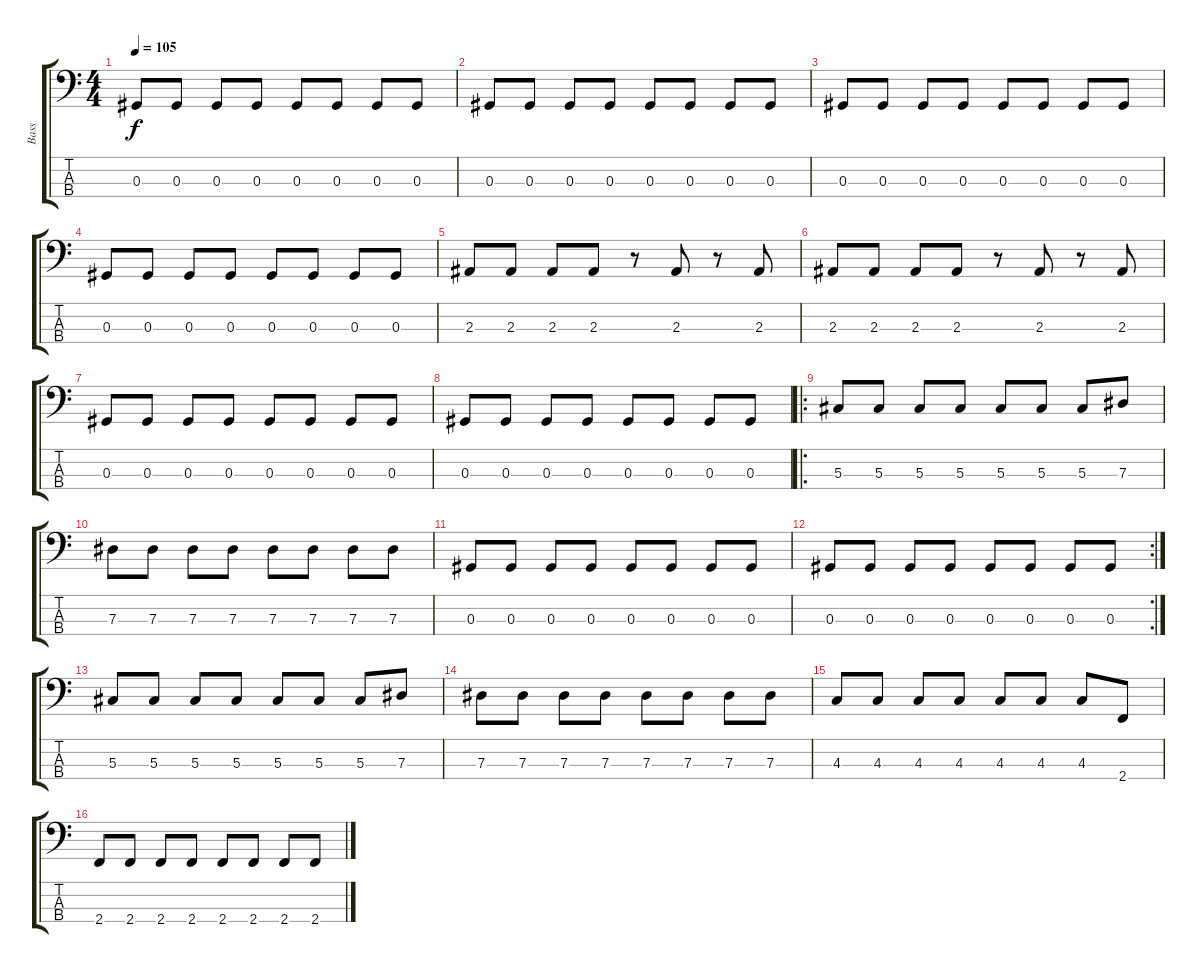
\track ("Bass" "Bass") {instrument electricbassfinger}
\staff {score tabs}
\tuning (Gb2 Db2 Ab1 Eb1) {hide}
\ts (4 4)
\tempo 105
\clef f4
\ks c
0.3.8{dy f} 0.3.8 0.3.8 0.3.8 0.3.8 0.3.8 0.3.8 0.3.8 |
0.3.8 0.3.8 0.3.8 0.3.8 0.3.8 0.3.8 0.3.8 0.3.8 |
0.3.8 0.3.8 0.3.8 0.3.8 0.3.8 0.3.8 0.3.8 0.3.8 |
0.3.8 0.3.8 0.3.8 0.3.8 0.3.8 0.3.8 0.3.8 0.3.8 |
2.3.8 2.3.8 2.3.8 2.3.8 r.8 2.3.8 r.8 2.3.8 |
2.3.8 2.3.8 2.3.8 2.3.8 r.8 2.3.8 r.8 2.3.8 |
0.3.8 0.3.8 0.3.8 0.3.8 0.3.8 0.3.8 0.3.8 0.3.8 |
0.3.8 0.3.8 0.3.8 0.3.8 0.3.8 0.3.8 0.3.8 0.3.8 |
\ro
5.3.8 5.3.8 5.3.8 5.3.8 5.3.8 5.3.8 5.3.8 7.3.8 |
7.3.8 7.3.8 7.3.8 7.3.8 7.3.8 7.3.8 7.3.8 7.3.8 |
0.3.8 0.3.8 0.3.8 0.3.8 0.3.8 0.3.8 0.3.8 0.3.8 |
\rc 2
0.3.8 0.3.8 0.3.8 0.3.8 0.3.8 0.3.8 0.3.8 0.3.8 |
5.3.8 5.3.8 5.3.8 5.3.8 5.3.8 5.3.8 5.3.8 7.3.8 |
7.3.8 7.3.8 7.3.8 7.3.8 7.3.8 7.3.8 7.3.8 7.3.8 |
4.3.8 4.3.8 4.3.8 4.3.8 4.3.8 4.3.8 4.3.8 2.4.8 |
2.4.8 2.4.8 2.4.8 2.4.8 2.4.8 2.4.8 2.4.8 2.4.8
